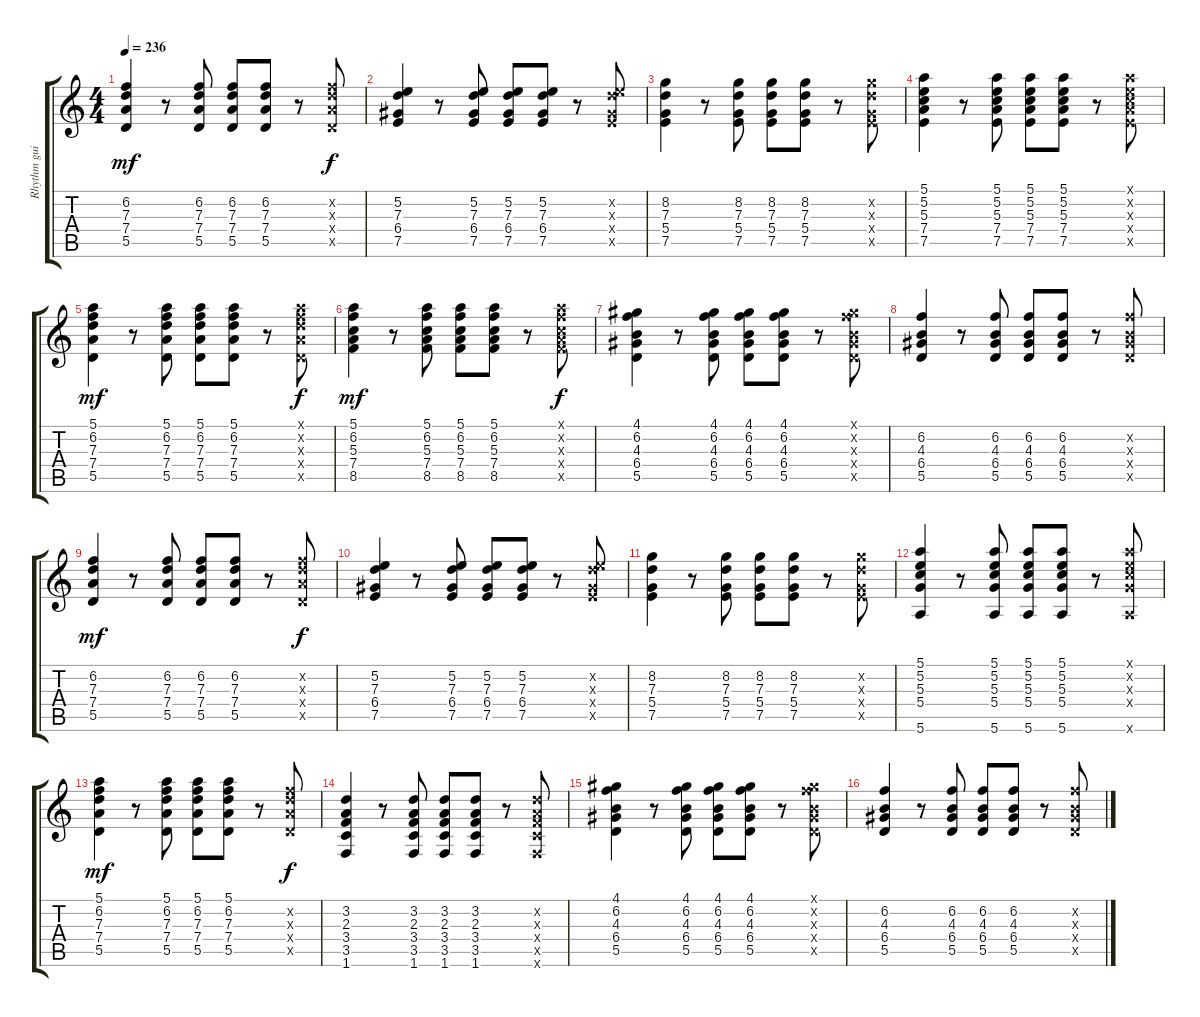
\track ("Rhythm guitar" "Rhythm gui") {instrument acousticguitarsteel}
\staff {score tabs}
\tuning (E4 B3 G3 D3 A2 E2) {hide}
\ts (4 4)
\tempo 236
\clef g2
\ks c
(6.2 7.3 7.4 5.5).4{dy mf} r.8 (6.2 7.3 7.4 5.5).8 (6.2 7.3 7.4 5.5).8 (6.2 7.3 7.4 5.5).8 r.8 (6.2{x} 7.3{x} 7.4{x} 5.5{x}).8{dy f} |
(5.2 7.3 6.4 7.5).4 r.8 (5.2 7.3 6.4 7.5).8 (5.2 7.3 6.4 7.5).8 (5.2 7.3 6.4 7.5).8 r.8 (5.2{x} 7.3{x} 6.4{x} 7.5{x}).8 |
(8.2 7.3 5.4 7.5).4 r.8 (8.2 7.3 5.4 7.5).8 (8.2 7.3 5.4 7.5).8 (8.2 7.3 5.4 7.5).8 r.8 (8.2{x} 7.3{x} 5.4{x} 7.5{x}).8 |
(5.1 5.2 5.3 7.4 7.5).4 r.8 (5.1 5.2 5.3 7.4 7.5).8 (5.1 5.2 5.3 7.4 7.5).8 (5.1 5.2 5.3 7.4 7.5).8 r.8 (5.1{x} 5.2{x} 5.3{x} 7.4{x} 7.5{x}).8 |
(5.1 6.2 7.3 7.4 5.5).4{dy mf} r.8 (5.1 6.2 7.3 7.4 5.5).8 (5.1 6.2 7.3 7.4 5.5).8 (5.1 6.2 7.3 7.4 5.5).8 r.8 (5.1{x} 6.2{x} 7.3{x} 7.4{x} 5.5{x}).8{dy f} |
(5.1 6.2 5.3 7.4 8.5).4{dy mf} r.8 (5.1 6.2 5.3 7.4 8.5).8 (5.1 6.2 5.3 7.4 8.5).8 (5.1 6.2 5.3 7.4 8.5).8 r.8 (5.1{x} 6.2{x} 5.3{x} 7.4{x} 8.5{x}).8{dy f} |
(4.1 6.2 4.3 6.4 5.5).4 r.8 (4.1 6.2 4.3 6.4 5.5).8 (4.1 6.2 4.3 6.4 5.5).8 (4.1 6.2 4.3 6.4 5.5).8 r.8 (4.1{x} 6.2{x} 4.3{x} 6.4{x} 5.5{x}).8 |
(6.2 4.3 6.4 5.5).4 r.8 (6.2 4.3 6.4 5.5).8 (6.2 4.3 6.4 5.5).8 (6.2 4.3 6.4 5.5).8 r.8 (6.2{x} 4.3{x} 6.4{x} 5.5{x}).8 |
(6.2 7.3 7.4 5.5).4{dy mf} r.8 (6.2 7.3 7.4 5.5).8 (6.2 7.3 7.4 5.5).8 (6.2 7.3 7.4 5.5).8 r.8 (6.2{x} 7.3{x} 7.4{x} 5.5{x}).8{dy f} |
(5.2 7.3 6.4 7.5).4 r.8 (5.2 7.3 6.4 7.5).8 (5.2 7.3 6.4 7.5).8 (5.2 7.3 6.4 7.5).8 r.8 (5.2{x} 7.3{x} 6.4{x} 7.5{x}).8 |
(8.2 7.3 5.4 7.5).4 r.8 (8.2 7.3 5.4 7.5).8 (8.2 7.3 5.4 7.5).8 (8.2 7.3 5.4 7.5).8 r.8 (8.2{x} 7.3{x} 5.4{x} 7.5{x}).8 |
(5.1 5.2 5.3 5.4 5.6).4 r.8 (5.1 5.2 5.3 5.4 5.6).8 (5.1 5.2 5.3 5.4 5.6).8 (5.1 5.2 5.3 5.4 5.6).8 r.8 (5.1{x} 5.2{x} 5.3{x} 5.4{x} 5.6{x}).8 |
(5.1 6.2 7.3 7.4 5.5).4{dy mf} r.8 (5.1 6.2 7.3 7.4 5.5).8 (5.1 6.2 7.3 7.4 5.5).8 (5.1 6.2 7.3 7.4 5.5).8 r.8 (6.2{x} 7.3{x} 7.4{x} 5.5{x}).8{dy f} |
(3.2 2.3 3.4 3.5 1.6).4 r.8 (3.2 2.3 3.4 3.5 1.6).8 (3.2 2.3 3.4 3.5 1.6).8 (3.2 2.3 3.4 3.5 1.6).8 r.8 (3.2{x} 2.3{x} 3.4{x} 3.5{x} 1.6{x}).8 |
(4.1 6.2 4.3 6.4 5.5).4 r.8 (4.1 6.2 4.3 6.4 5.5).8 (4.1 6.2 4.3 6.4 5.5).8 (4.1 6.2 4.3 6.4 5.5).8 r.8 (4.1{x} 6.2{x} 4.3{x} 6.4{x} 5.5{x}).8 |
(6.2 4.3 6.4 5.5).4 r.8 (6.2 4.3 6.4 5.5).8 (6.2 4.3 6.4 5.5).8 (6.2 4.3 6.4 5.5).8 r.8 (6.2{x} 4.3{x} 6.4{x} 5.5{x}).8
